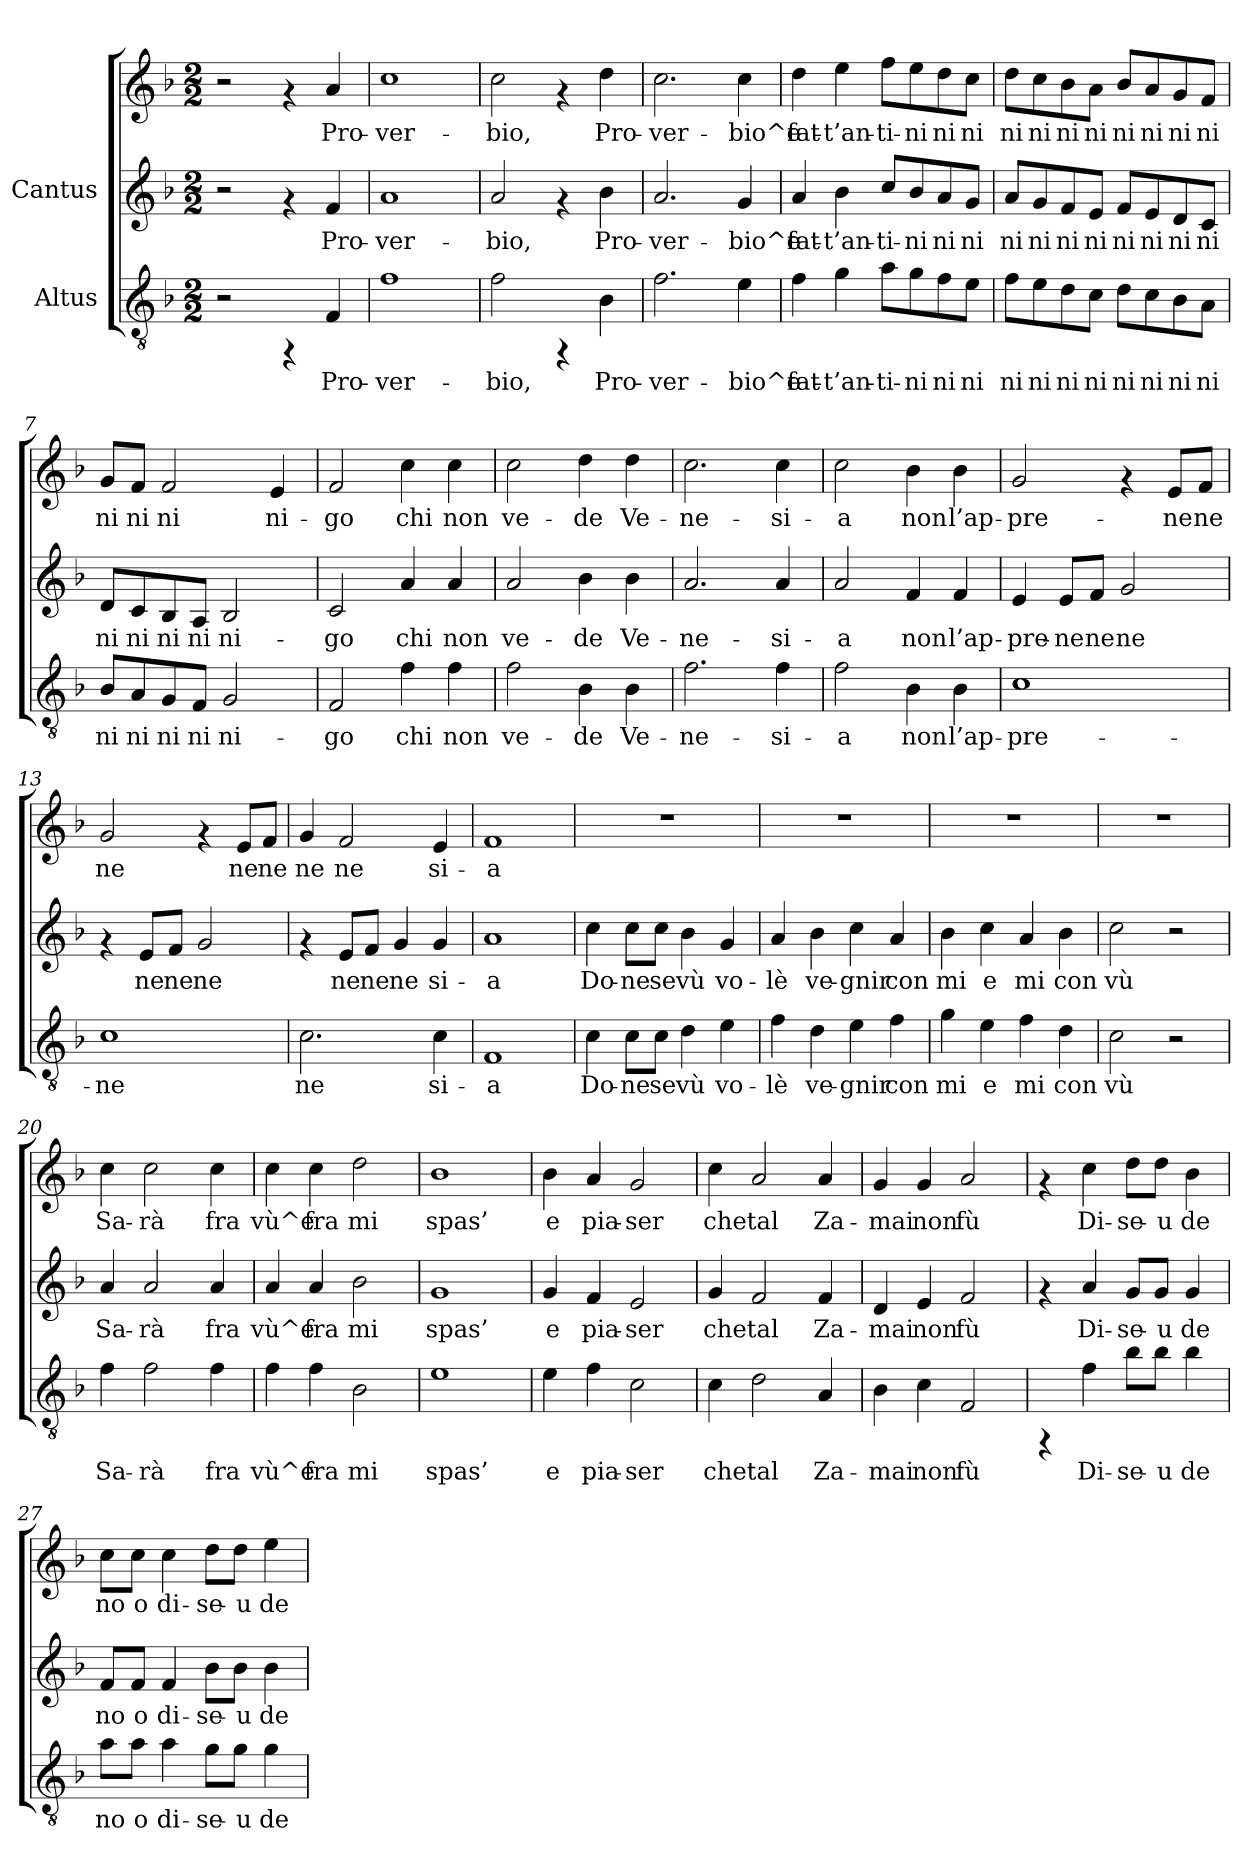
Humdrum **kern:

**kern	**text	**kern	**text	**kern	**text
*part2	*part2	*part1	*part1	*part1	*part1
*staff3	*staff3	*staff2	*staff2	*staff1	*staff1
*I"Altus	*	*I"Cantus	*	*	*
!!LO:PB:g=z
*stria5	*	*stria5	*	*stria5	*
*clefGv2	*	*clefG2	*	*clefG2	*
*k[b-]	*	*k[b-]	*	*k[b-]	*
*F:	*	*F:	*	*F:	*
*M2/2	*	*M2/2	*	*M2/2	*
*MM156	*	*MM156	*	*MM156	*
=1	=1	=1	=1	=1	=1
2r	.	2r	.	2r	.
4rFF	.	4rf	.	4rf	.
!	!LO:LY:b:cj	!	!LO:LY:b:cj	!	!LO:LY:b:cj
4F/	Pro-	4f/	-Pro-	4a/	Pro-
=2	=2	=2	=2	=2	=2
!	!LO:LY:b:cj	!	!LO:LY:b:cj	!	!LO:LY:b:cj
1f	-ver-	1a	-ver-	1cc	-ver-
=3	=3	=3	=3	=3	=3
!	!LO:LY:b:cj	!	!LO:LY:b:cj	!	!LO:LY:b:cj
2f\	-bio,	2a/	-bio,	2cc\	-bio,
4rFF	.	4rf	.	4rf	.
!	!LO:LY:b:cj	!	!LO:LY:b:cj	!	!LO:LY:b:cj
4B-\	Pro-	4b-\	Pro-	4dd\	Pro-
=4	=4	=4	=4	=4	=4
!	!LO:LY:b:cj	!	!LO:LY:b:cj	!	!LO:LY:b:cj
2.f\	-ver-	2.a/	ver-	2.cc\	-ver-
!	!LO:LY:b:cj	!	!LO:LY:b:cj	!	!LO:LY:b:cj
4e\	-bio^e	4g/	-bio^e	4cc\	-bio^e
=5	=5	=5	=5	=5	=5
!	!LO:LY:b:cj	!	!LO:LY:b:cj	!	!LO:LY:b:cj
4f\	fat-	4a/	fat-	4dd\	fat-
!	!LO:LY:b:cj	!	!LO:LY:b:cj	!	!LO:LY:b:cj
4g\	-t’an-	4b-\	-t’an-	4ee\	-t’an-
!	!LO:LY:b:cj	!	!LO:LY:b:cj	!	!LO:LY:b:cj
8a\L	-ti-	8cc/L	-ti-	8ff\L	-ti-
!	!LO:LY:b:cj	!	!LO:LY:b:cj	!	!LO:LY:b:cj
8g\	-ni	8b-/	-ni	8ee\	-ni
!	!LO:LY:b:cj	!	!LO:LY:b:cj	!	!LO:LY:b:cj
8f\	ni	8a/	ni	8dd\	ni
!	!LO:LY:b:cj	!	!LO:LY:b:cj	!	!LO:LY:b:cj
8e\J	ni	8g/J	ni	8cc\J	ni
!!LO:LB:g=z
=6	=6	=6	=6	=6	=6
!	!LO:LY:b:cj	!	!LO:LY:b:cj	!	!LO:LY:b:cj
8f\L	ni	8a/L	ni	8dd\L	ni
!	!LO:LY:b:cj	!	!LO:LY:b:cj	!	!LO:LY:b:cj
8e\	ni	8g/	ni	8cc\	ni
!	!LO:LY:b:cj	!	!LO:LY:b:cj	!	!LO:LY:b:cj
8d\	ni	8f/	ni	8b-\	ni
!	!LO:LY:b:cj	!	!LO:LY:b:cj	!	!LO:LY:b:cj
8c\J	ni	8e/J	ni	8a\J	ni
!	!LO:LY:b:cj	!	!LO:LY:b:cj	!	!LO:LY:b:cj
8d\L	ni	8f/L	ni	8b-/L	ni
!	!LO:LY:b:cj	!	!LO:LY:b:cj	!	!LO:LY:b:cj
8c\	ni	8e/	ni	8a/	ni
!	!LO:LY:b:cj	!	!LO:LY:b:cj	!	!LO:LY:b:cj
8B-\	ni	8d/	ni	8g/	ni
!	!LO:LY:b:cj	!	!LO:LY:b:cj	!	!LO:LY:b:cj
8A\J	ni	8c/J	ni	8f/J	ni
=7	=7	=7	=7	=7	=7
!	!LO:LY:b:cj	!	!LO:LY:b:cj	!	!LO:LY:b:cj
8B-/L	ni	8d/L	-ni	8g/L	ni
!	!LO:LY:b:cj	!	!LO:LY:b:cj	!	!LO:LY:b:cj
8A/	ni	8c/	ni	8f/J	ni
!	!LO:LY:b:cj	!	!LO:LY:b:cj	!	!LO:LY:b:cj
8G/	ni	8B-/	ni	2f/	ni
!	!LO:LY:b:cj	!	!LO:LY:b:cj	!	!
8F/J	ni	8A/J	ni	.	.
!	!LO:LY:b:cj	!	!LO:LY:b:cj	!	!
2G/	ni-	2B-/	ni-	.	.
!	!	!	!	!	!LO:LY:b:cj
.	.	.	.	4e/	ni-
=8	=8	=8	=8	=8	=8
!	!LO:LY:b:cj	!	!LO:LY:b:cj	!	!LO:LY:b:cj
2F/	-go	2c/	go	2f/	-go
!	!LO:LY:b:cj	!	!LO:LY:b:cj	!	!LO:LY:b:cj
4f\	chi	4a/	chi	4cc\	chi
!	!LO:LY:b:cj	!	!LO:LY:b:cj	!	!LO:LY:b:cj
4f\	non	4a/	non	4cc\	non
=9	=9	=9	=9	=9	=9
!	!LO:LY:b:cj	!	!LO:LY:b:cj	!	!LO:LY:b:cj
2f\	ve-	2a/	-ve-	2cc\	ve-
!	!LO:LY:b:cj	!	!LO:LY:b:cj	!	!LO:LY:b:cj
4B-\	-de	4b-\	-de	4dd\	-de
!	!LO:LY:b:cj	!	!LO:LY:b:cj	!	!LO:LY:b:cj
4B-\	Ve-	4b-\	Ve-	4dd\	Ve-
=10	=10	=10	=10	=10	=10
!	!LO:LY:b:cj	!	!LO:LY:b:cj	!	!LO:LY:b:cj
2.f\	-ne-	2.a/	-ne-	2.cc\	-ne-
!	!LO:LY:b:cj	!	!LO:LY:b:cj	!	!LO:LY:b:cj
4f\	-si-	4a/	-si-	4cc\	-si-
!!LO:LB:g=z
=11	=11	=11	=11	=11	=11
!	!LO:LY:b:cj	!	!LO:LY:b:cj	!	!LO:LY:b:cj
2f\	-a	2a/	-a	2cc\	-a
!	!LO:LY:b:cj	!	!LO:LY:b:cj	!	!LO:LY:b:cj
4B-\	non	4f/	non	4b-\	non
!	!LO:LY:b:cj	!	!LO:LY:b:cj	!	!LO:LY:b:cj
4B-\	l’ap-	4f/	l’ap-	4b-\	l’ap-
=12	=12	=12	=12	=12	=12
!	!LO:LY:b:cj	!	!LO:LY:b:cj	!	!LO:LY:b:cj
1c	-pre-	4e/	pre-	2g/	-pre-
!	!	!	!LO:LY:b:cj	!	!
.	.	8e/L	-ne	.	.
!	!	!	!LO:LY:b:cj	!	!
.	.	8f/J	ne	.	.
!	!	!	!LO:LY:b:cj	!	!
.	.	2g/	ne	4rf	.
!	!	!	!	!	!LO:LY:b:cj
.	.	.	.	8e/L	-ne
!	!	!	!	!	!LO:LY:b:cj
.	.	.	.	8f/J	ne
=13	=13	=13	=13	=13	=13
!	!LO:LY:b:cj	!	!	!	!LO:LY:b:cj
1c	-ne	4rf	.	2g/	ne
!	!	!	!LO:LY:b:cj	!	!
.	.	8e/L	ne	.	.
!	!	!	!LO:LY:b:cj	!	!
.	.	8f/J	ne	.	.
!	!	!	!LO:LY:b:cj	!	!
.	.	2g/	ne	4rf	.
!	!	!	!	!	!LO:LY:b:cj
.	.	.	.	8e/L	ne
!	!	!	!	!	!LO:LY:b:cj
.	.	.	.	8f/J	ne
=14	=14	=14	=14	=14	=14
!	!LO:LY:b:cj	!	!	!	!LO:LY:b:cj
2.c\	ne	4rf	.	4g/	ne
!	!	!	!LO:LY:b:cj	!	!LO:LY:b:cj
.	.	8e/L	-ne	2f/	ne
!	!	!	!LO:LY:b:cj	!	!
.	.	8f/J	ne	.	.
!	!	!	!LO:LY:b:cj	!	!
.	.	4g/	ne	.	.
!	!LO:LY:b:cj	!	!LO:LY:b:cj	!	!LO:LY:b:cj
4c\	si-	4g/	si-	4e/	si-
=15	=15	=15	=15	=15	=15
!	!LO:LY:b:cj	!	!LO:LY:b:cj	!	!LO:LY:b:cj
1F	-a	1a	a	1f	-a
!!LO:LB:g=z
=16	=16	=16	=16	=16	=16
!	!LO:LY:b:cj	!	!LO:LY:b:cj	!	!
4c\	Do-	4cc\	Do-	1r	.
!	!LO:LY:b:cj	!	!LO:LY:b:cj	!	!
8c\L	-ne	8cc\L	-ne	.	.
!	!LO:LY:b:cj	!	!LO:LY:b:cj	!	!
8c\J	se	8cc\J	se	.	.
!	!LO:LY:b:cj	!	!LO:LY:b:cj	!	!
4d\	vù	4b-\	vù	.	.
!	!LO:LY:b:cj	!	!LO:LY:b:cj	!	!
4e\	vo-	4g/	vo-	.	.
=17	=17	=17	=17	=17	=17
!	!LO:LY:b:cj	!	!LO:LY:b:cj	!	!
4f\	-lè	4a/	-lè	1r	.
!	!LO:LY:b:cj	!	!LO:LY:b:cj	!	!
4d\	ve-	4b-\	ve-	.	.
!	!LO:LY:b:cj	!	!LO:LY:b:cj	!	!
4e\	-gnir	4cc\	-gnir	.	.
!	!LO:LY:b:cj	!	!LO:LY:b:cj	!	!
4f\	con	4a/	con	.	.
=18	=18	=18	=18	=18	=18
!	!LO:LY:b:cj	!	!LO:LY:b:cj	!	!
4g\	mi	4b-\	mi	1r	.
!	!LO:LY:b:cj	!	!LO:LY:b:cj	!	!
4e\	e	4cc\	e	.	.
!	!LO:LY:b:cj	!	!LO:LY:b:cj	!	!
4f\	mi	4a/	mi	.	.
!	!LO:LY:b:cj	!	!LO:LY:b:cj	!	!
4d\	con	4b-\	con	.	.
=19	=19	=19	=19	=19	=19
!	!LO:LY:b:cj	!	!LO:LY:b:cj	!	!
2c\	vù	2cc\	vù	1r	.
2r	.	2r	.	.	.
=20	=20	=20	=20	=20	=20
!	!LO:LY:b:cj	!	!LO:LY:b:cj	!	!LO:LY:b:cj
4f\	Sa-	4a/	Sa-	4cc\	Sa-
!	!LO:LY:b:cj	!	!LO:LY:b:cj	!	!LO:LY:b:cj
2f\	-rà	2a/	-rà	2cc\	-rà
!	!LO:LY:b:cj	!	!LO:LY:b:cj	!	!LO:LY:b:cj
4f\	fra	4a/	fra	4cc\	fra
!!LO:LB:g=z
=21	=21	=21	=21	=21	=21
!	!LO:LY:b:cj	!	!LO:LY:b:cj	!	!LO:LY:b:cj
4f\	vù^e	4a/	vù^e	4cc\	vù^e
!	!LO:LY:b:cj	!	!LO:LY:b:cj	!	!LO:LY:b:cj
4f\	fra	4a/	fra	4cc\	fra
!	!LO:LY:b:cj	!	!LO:LY:b:cj	!	!LO:LY:b:cj
2B-\	mi	2b-\	mi	2dd\	mi
=22	=22	=22	=22	=22	=22
!	!LO:LY:b:cj	!	!LO:LY:b:cj	!	!LO:LY:b:cj
1e	spas’	1g	spas’	1b-	spas’
=23	=23	=23	=23	=23	=23
!	!LO:LY:b:cj	!	!LO:LY:b:cj	!	!LO:LY:b:cj
4e\	e	4g/	e	4b-\	e
!	!LO:LY:b:cj	!	!LO:LY:b:cj	!	!LO:LY:b:cj
4f\	pia-	4f/	pia-	4a/	pia-
!	!LO:LY:b:cj	!	!LO:LY:b:cj	!	!LO:LY:b:cj
2c\	-ser	2e/	-ser	2g/	-ser
=24	=24	=24	=24	=24	=24
!	!LO:LY:b:cj	!	!LO:LY:b:cj	!	!LO:LY:b:cj
4c\	che	4g/	-che	4cc\	che
!	!LO:LY:b:cj	!	!LO:LY:b:cj	!	!LO:LY:b:cj
2d\	tal	2f/	tal	2a/	tal
!	!LO:LY:b:cj	!	!LO:LY:b:cj	!	!LO:LY:b:cj
4A/	Za-	4f/	Za-	4a/	Za-
=25	=25	=25	=25	=25	=25
!	!LO:LY:b:cj	!	!LO:LY:b:cj	!	!LO:LY:b:cj
4B-\	-mai	4d/	mai	4g/	-mai
!	!LO:LY:b:cj	!	!LO:LY:b:cj	!	!LO:LY:b:cj
4c\	non	4e/	non	4g/	non
!	!LO:LY:b:cj	!	!LO:LY:b:cj	!	!LO:LY:b:cj
2F/	fù	2f/	fù	2a/	fù
=26	=26	=26	=26	=26	=26
4rFF	.	4rf	.	4rf	.
!	!LO:LY:b:cj	!	!LO:LY:b:cj	!	!LO:LY:b:cj
4f\	Di-	4a/	Di-	4cc\	Di-
!	!LO:LY:b:cj	!	!LO:LY:b:cj	!	!LO:LY:b:cj
8b-\L	-se-	8g/L	-se-	8dd\L	-se-
!	!LO:LY:b:cj	!	!LO:LY:b:cj	!	!LO:LY:b:cj
8b-\J	-u	8g/J	-u	8dd\J	-u
!	!LO:LY:b:cj	!	!LO:LY:b:cj	!	!LO:LY:b:cj
4b-\	de	4g/	de	4b-\	de
!!LO:PB:g=z
=27	=27	=27	=27	=27	=27
!	!LO:LY:b:cj	!	!LO:LY:b:cj	!	!LO:LY:b:cj
8a\L	no	8f/L	-no	8cc\L	no
!	!LO:LY:b:cj	!	!LO:LY:b:cj	!	!LO:LY:b:cj
8a\J	o	8f/J	o	8cc\J	o
!	!LO:LY:b:cj	!	!LO:LY:b:cj	!	!LO:LY:b:cj
4a\	di-	4f/	di-	4cc\	di-
!	!LO:LY:b:cj	!	!LO:LY:b:cj	!	!LO:LY:b:cj
8g\L	-se-	8b-\L	-se-	8dd\L	-se-
!	!LO:LY:b:cj	!	!LO:LY:b:cj	!	!LO:LY:b:cj
8g\J	-u	8b-\J	-u	8dd\J	-u
!	!LO:LY:b:cj	!	!LO:LY:b:cj	!	!LO:LY:b:cj
4g\	de-	4b-\	de-	4ee\	de-
=	=	=	=	=	=
*-	*-	*-	*-	*-	*-
